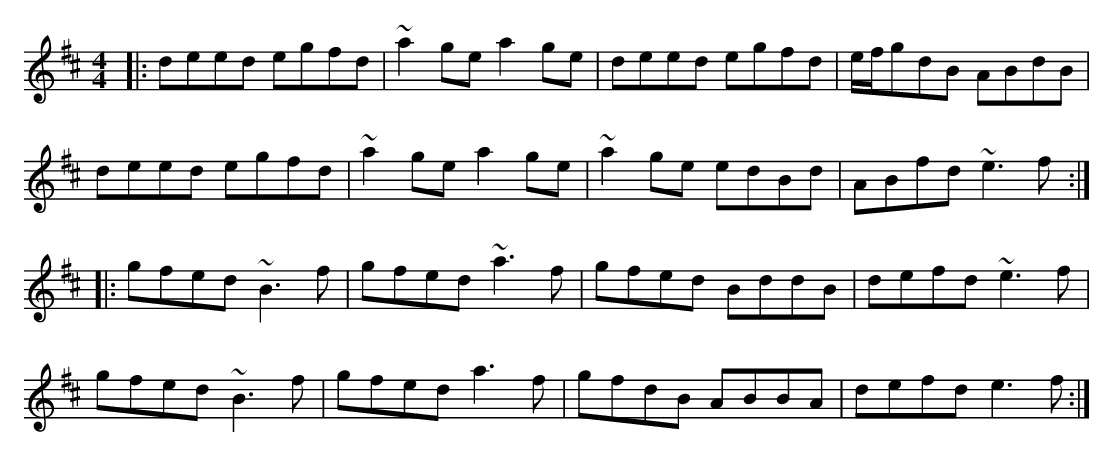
X:1
M:4/4
K:Edor
|:deed egfd|~a2 ge a2 ge|deed egfd|e/f/gdB ABdB|
deed egfd|~a2 ge a2 ge|~a2 ge edBd|ABfd ~e3f:|
|:gfed ~B3f|gfed ~a3f|gfed BddB|defd ~e3f|
gfed ~B3f|gfed a3f|gfdB ABBA|defd e3f:|
